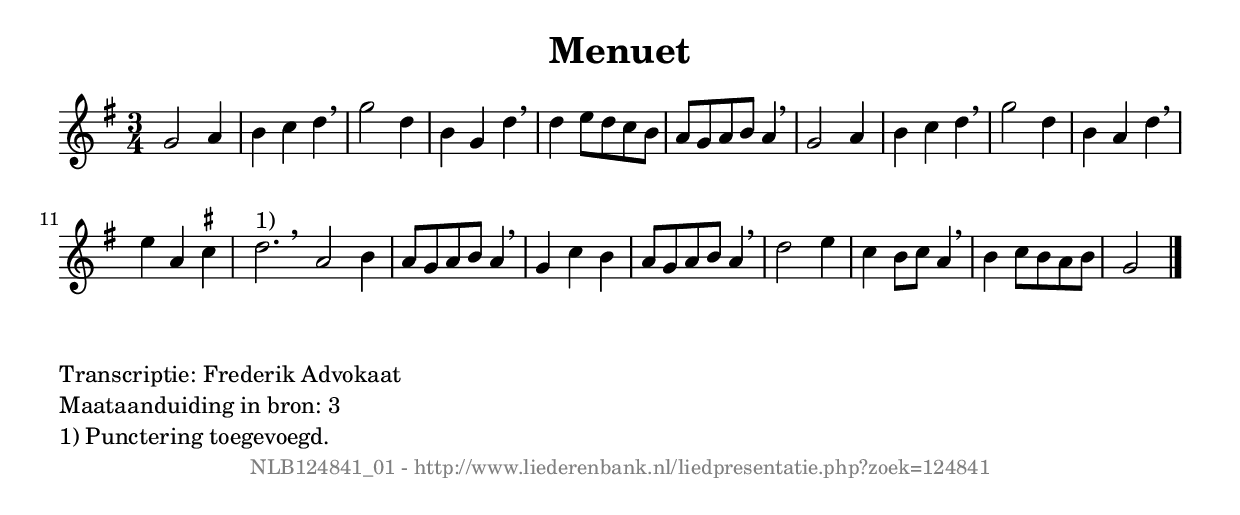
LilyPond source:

%
% produced by wce2krn 1.64 (7 June 2014)
%
\version"2.16"
#(append! paper-alist '(("long" . (cons (* 210 mm) (* 2000 mm)))))
#(set-default-paper-size "long")
sb = {\breathe}
mBreak = {\breathe }
bBreak = {\breathe }
x = {\once\override NoteHead #'style = #'cross }
gl=\glissando
itime={\override Staff.TimeSignature #'stencil = ##f }
ficta = {\once\set suggestAccidentals = ##t}
fine = {\once\override Score.RehearsalMark #'self-alignment-X = #1 \mark \markup {\italic{Fine}}}
dc = {\once\override Score.RehearsalMark #'self-alignment-X = #1 \mark \markup {\italic{D.C.}}}
dcf = {\once\override Score.RehearsalMark #'self-alignment-X = #1 \mark \markup {\italic{D.C. al Fine}}}
dcc = {\once\override Score.RehearsalMark #'self-alignment-X = #1 \mark \markup {\italic{D.C. al Coda}}}
ds = {\once\override Score.RehearsalMark #'self-alignment-X = #1 \mark \markup {\italic{D.S.}}}
dsf = {\once\override Score.RehearsalMark #'self-alignment-X = #1 \mark \markup {\italic{D.S. al Fine}}}
dsc = {\once\override Score.RehearsalMark #'self-alignment-X = #1 \mark \markup {\italic{D.S. al Coda}}}
pv = {\set Score.repeatCommands = #'((volta "1"))}
sv = {\set Score.repeatCommands = #'((volta "2"))}
tv = {\set Score.repeatCommands = #'((volta "3"))}
qv = {\set Score.repeatCommands = #'((volta "4"))}
xv = {\set Score.repeatCommands = #'((volta #f))}
\header{ tagline = ""
title = "Menuet"
}
\score {{
\key g \major
\relative g'
{
\set melismaBusyProperties = #'()
\time 3/4
\tempo 4=120
\override Score.MetronomeMark #'transparent = ##t
\override Score.RehearsalMark #'break-visibility = #(vector #t #t #f)
g2 a4 b c d \sb g2 d4 b g d'\sb d e8 d c b a g a b a4 \mBreak \bar "|"
g2 a4 b c d \sb g2 d4 b a d \sb e a, \ficta cis d2.^"1)" \bar ":|" \bBreak
a2 b4 a8 g a b a4 \sb g c b a8 g a b a4 \mBreak \bar "|"
d2 e4 c4 b8 c a4 \sb b c8 b a b g2 \bar "|."
 }}
 \midi { }
 \layout {
            indent = 0.0\cm
}
}
\markup { \wordwrap-string #" 
Transcriptie: Frederik Advokaat

Maataanduiding in bron: 3

1) Punctering toegevoegd.
"}
\markup { \vspace #0 } \markup { \with-color #grey \fill-line { \center-column { \smaller "NLB124841_01 - http://www.liederenbank.nl/liedpresentatie.php?zoek=124841" } } }
